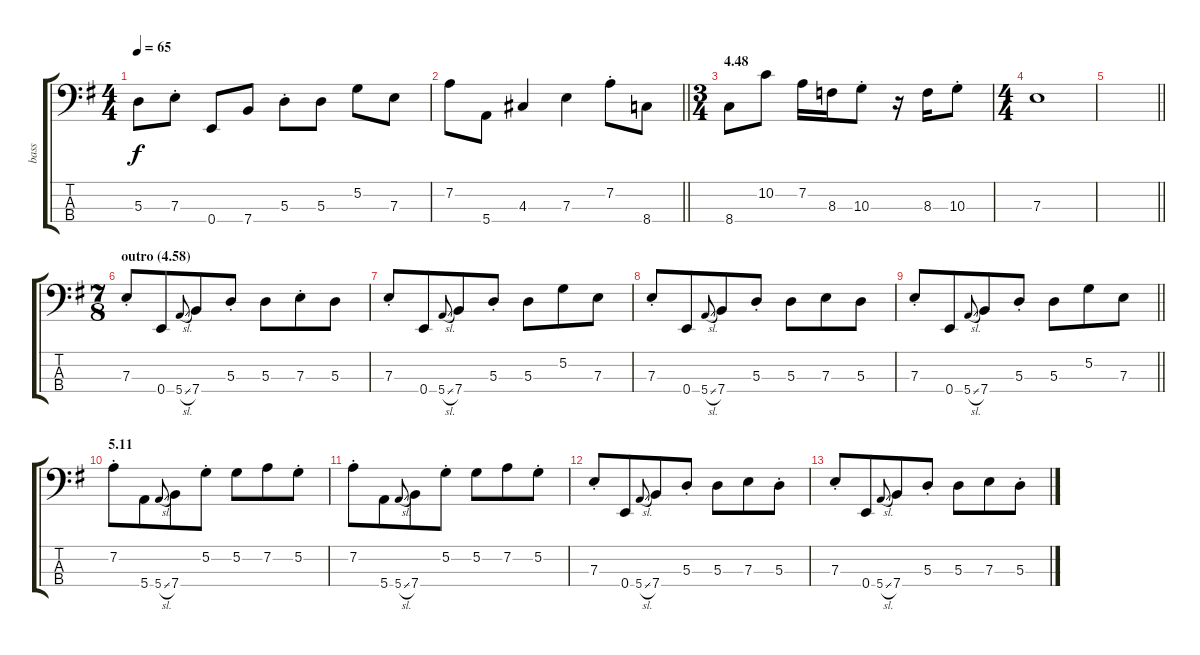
\track ("bass" "bass") {instrument electricbasspick}
\staff {score tabs}
\tuning (G2 D2 A1 E1) {hide}
\ts (4 4)
\tempo 65
\clef f4
\ks g
5.3.8{dy f} 7.3{st}.8 0.4.8 7.4.8 5.3{st}.8 5.3.8 5.2.8 7.3.8 |
\barLineRight lightlight
7.2.8 5.4.8 4.3.4 7.3.4 7.2{st}.8 8.4.8 |
\ts (3 4)
\section ("" "4.48")
8.4.8 10.2.8 7.2.16 8.3.16 10.3{st}.8 r.16 8.3.16 10.3{st}.8 |
\ts (4 4)
7.3.1 |
\barLineRight lightlight
|
\ts (7 8)
\section ("" "outro (4.58)")
7.3{st}.8 0.4.8 5.4{sl}.8{gr onbeat} 7.4.8 5.3{st}.8 5.3.8 7.3{st}.8 5.3.8 |
7.3{st}.8 0.4.8 5.4{sl}.8{gr onbeat} 7.4.8 5.3{st}.8 5.3.8 5.2.8 7.3.8 |
7.3{st}.8 0.4.8 5.4{sl}.8{gr onbeat} 7.4.8 5.3{st}.8 5.3.8 7.3.8 5.3.8 |
\barLineRight lightlight
7.3{st}.8 0.4.8 5.4{sl}.8{gr onbeat} 7.4.8 5.3{st}.8 5.3.8 5.2.8 7.3.8 |
\section ("" "5.11")
7.2{st}.8 5.4.8 5.4{sl}.8{gr onbeat} 7.4.8 5.2{st}.8 5.2.8 7.2.8 5.2{st}.8 |
7.2{st}.8 5.4.8 5.4{sl}.8{gr onbeat} 7.4.8 5.2{st}.8 5.2.8 7.2.8 5.2{st}.8 |
7.3{st}.8 0.4.8 5.4{sl}.8{gr onbeat} 7.4.8 5.3{st}.8 5.3.8 7.3.8 5.3{st}.8 |
7.3{st}.8 0.4.8 5.4{sl}.8{gr onbeat} 7.4.8 5.3{st}.8 5.3.8 7.3.8 5.3{st}.8
